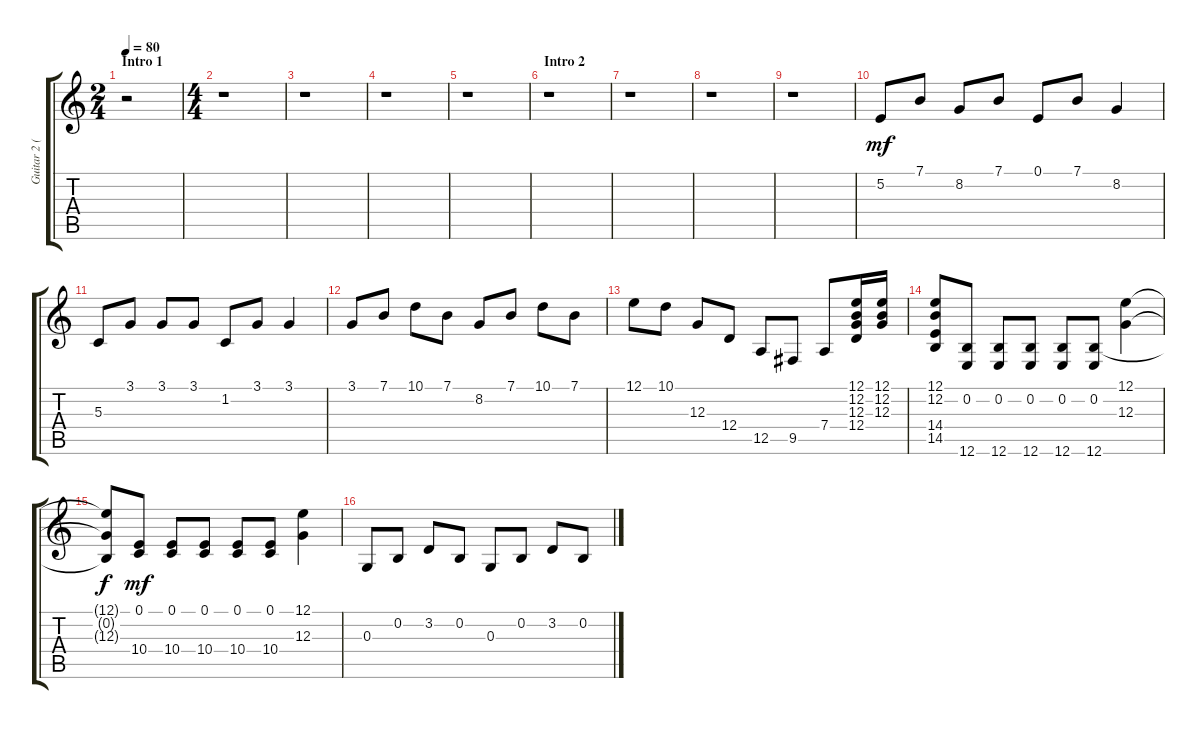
\track ("Guitar 2 (Rythm)" "Guitar 2 (") {instrument pad1newage}
\staff {score tabs}
\tuning (E4 B3 G3 D3 A2 E2) {hide}
\ts (2 4)
\section ("" "Intro 1")
\tempo 80
\clef g2
\ks c
r.2{dy mf instrument pad1newage} |
\ts (4 4)
r.1 |
r.1 |
r.1 |
r.1 |
\section ("" "Intro 2")
r.1 |
r.1 |
r.1 |
r.1 |
5.2.8 7.1.8 8.2.8 7.1.8 0.1.8 7.1.8 8.2.4 |
5.3.8 3.1.8 3.1.8 3.1.8 1.2.8 3.1.8 3.1.4 |
3.1.8 7.1.8 10.1.8 7.1.8 8.2.8 7.1.8 10.1.8 7.1.8 |
12.1.8 10.1.8 12.3.8 12.4.8 12.5.8 9.5.8 7.4.8 (12.1 12.2 12.3 12.4).16 (12.1 12.2 12.3).16 |
(12.1 12.2 14.4 14.5).8 (0.2 12.6).8 (0.2 12.6).8 (0.2 12.6).8 (0.2 12.6).8 (0.2 12.6).8 (12.1 12.3).4 |
(12.1{t} 0.2{t} 12.3{t}).8{dy f} (0.1 10.4).8{dy mf} (0.1 10.4).8 (0.1 10.4).8 (0.1 10.4).8 (0.1 10.4).8 (12.1 12.3).4 |
0.3.8 0.2.8 3.2.8 0.2.8 0.3.8 0.2.8 3.2.8 0.2.8
